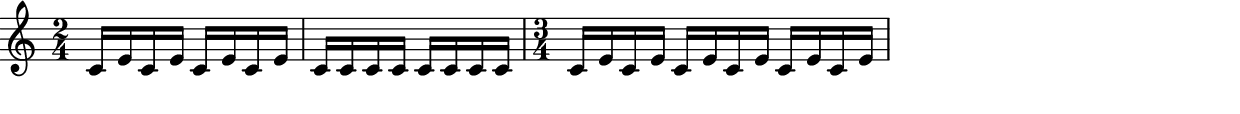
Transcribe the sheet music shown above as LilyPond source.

%% Generated by lilypond-book
%% Options: [exampleindent=10.16\mm,indent=0\mm,line-width=160\mm]
\include "lilypond-book-preamble.ly"


% ****************************************************************
% Start cut-&-pastable-section
% ****************************************************************



\paper {
  indent = 0\mm
  line-width = 160\mm
  % offset the left padding, also add 1mm as lilypond creates cropped
  % images with a little space on the right
  line-width = #(- line-width (* mm  3.000000) (* mm 1))
}

\layout {
  
}





% ****************************************************************
% ly snippet:
% ****************************************************************
\sourcefilename "/home/gub/NewGub/gub/target/linux-x86/src/lilypond-git.sv.gnu.org--lilypond.git-release-unstable/input/regression/repeat-unfold-tremolo.ly"
\sourcefileline 0
\version "2.16.0"

\header {
  texidoc = "Unfolding tremolo repeats.  All fragments fill one
measure with 16th notes exactly."
}

\layout { ragged-right = ##t }

\relative c' {
  \time 2/4 
  \unfoldRepeats {
    \repeat tremolo 4 { c16 e } |
    \repeat tremolo 8 c16
  } |
  \time 3/4 
  \unfoldRepeats {
    \repeat tremolo 6 { c16 e } |
    \repeat tremolo 12 { c16 } |
  }
  \bar "|."  
}



% ****************************************************************
% end ly snippet
% ****************************************************************
